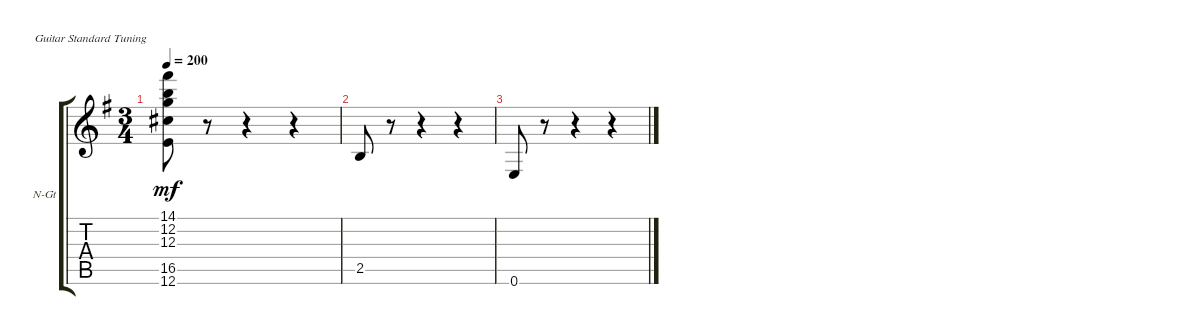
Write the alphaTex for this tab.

\defaultSystemsLayout 4
\bracketExtendMode groupsimilarinstruments
\firstSystemTrackNameOrientation horizontal
\otherSystemsTrackNameOrientation horizontal
\track ("Nylon Guitar" "N-Gt") {instrument acousticguitarnylon}
\staff {score tabs}
\tuning (E4 B3 G3 D3 A2 E2)
\ts (3 4)
\tempo 200
\clef g2
\scale
0.181818
\ks eminor
(14.1 12.2 12.3 16.5 12.6).8{dy mf} r.8 r.4 r.4 |
\scale
0.178451 2.5.8 r.8 r.4 r.4 |
\scale
0.178451 0.6.8 r.8 r.4 r.4
